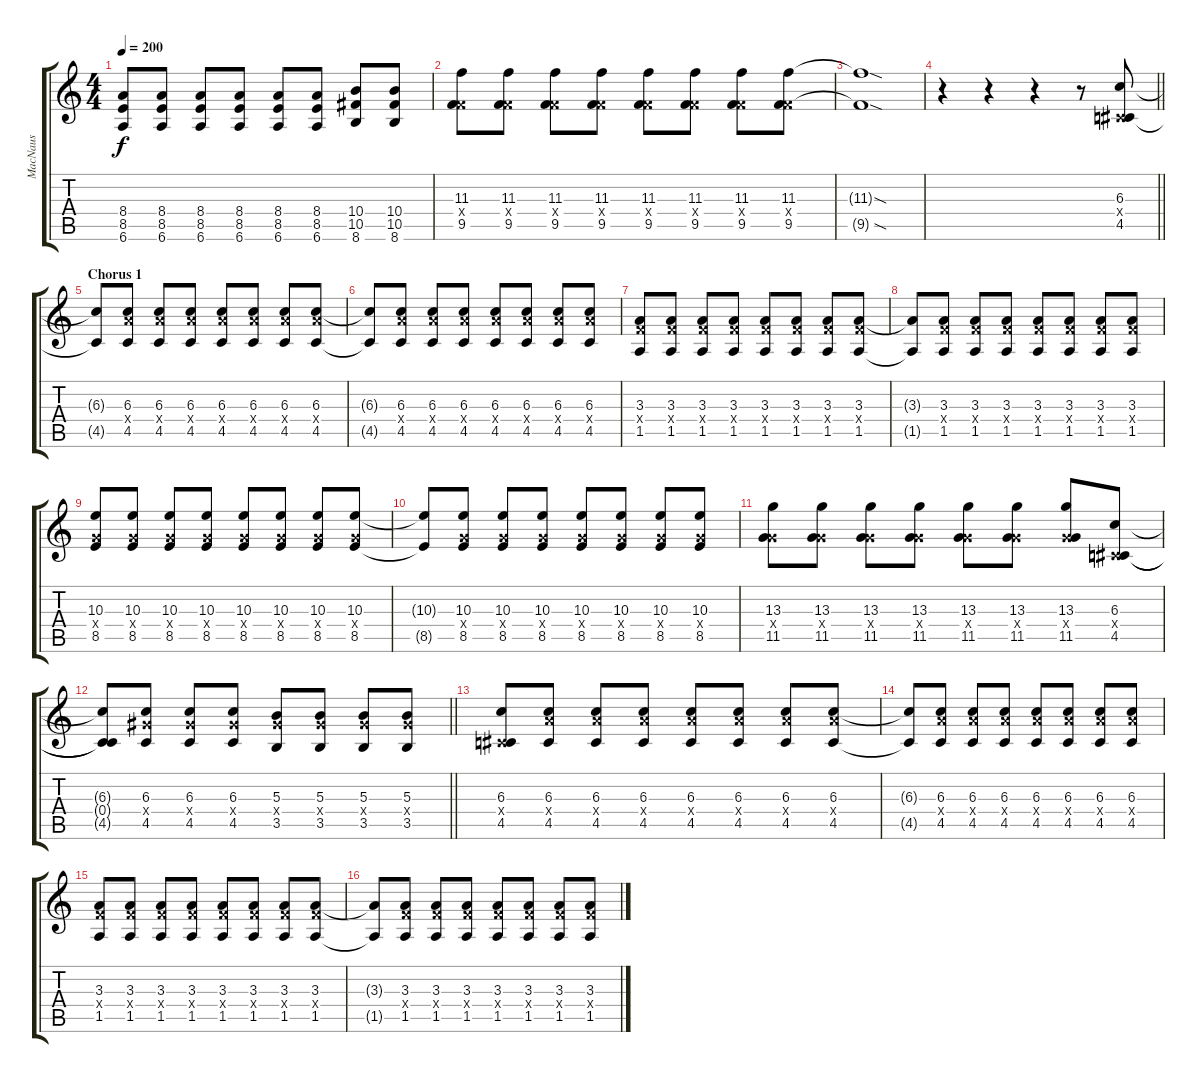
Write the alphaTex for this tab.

\track ("MacNaus" "MacNaus") {instrument distortionguitar}
\staff {score tabs}
\tuning (Eb4 Bb3 Gb3 Db3 Ab2 Eb2) {hide}
\ts (4 4)
\tempo 200
\clef g2
\ks c
(8.4 8.5 6.6).8{dy f} (8.4 8.5 6.6).8 (8.4 8.5 6.6).8 (8.4 8.5 6.6).8 (8.4 8.5 6.6).8 (8.4 8.5 6.6).8 (10.4 10.5 8.6).8 (10.4 10.5 8.6).8 |
(11.3 4.4{x} 9.5).8 (11.3 4.4{x} 9.5).8 (11.3 4.4{x} 9.5).8 (11.3 4.4{x} 9.5).8 (11.3 4.4{x} 9.5).8 (11.3 4.4{x} 9.5).8 (11.3 4.4{x} 9.5).8 (11.3 4.4{x} 9.5).8 |
(11.3{sod t} 9.5{sod t}).1 |
\barLineRight lightlight
r.4 r.4 r.4 r.8 (6.3 0.4{x} 4.5).8 |
\section ("" "Chorus 1")
(6.3{t} 4.5{t}).8 (6.3 8.4{x} 4.5).8 (6.3 8.4{x} 4.5).8 (6.3 8.4{x} 4.5).8 (6.3 8.4{x} 4.5).8 (6.3 8.4{x} 4.5).8 (6.3 8.4{x} 4.5).8 (6.3 8.4{x} 4.5).8 |
(6.3{t} 4.5{t}).8 (6.3 8.4{x} 4.5).8 (6.3 8.4{x} 4.5).8 (6.3 8.4{x} 4.5).8 (6.3 8.4{x} 4.5).8 (6.3 8.4{x} 4.5).8 (6.3 8.4{x} 4.5).8 (6.3 8.4{x} 4.5).8 |
(3.3 4.4{x} 1.5).8 (3.3 4.4{x} 1.5).8 (3.3 4.4{x} 1.5).8 (3.3 4.4{x} 1.5).8 (3.3 4.4{x} 1.5).8 (3.3 4.4{x} 1.5).8 (3.3 4.4{x} 1.5).8 (3.3 4.4{x} 1.5).8 |
(3.3{t} 1.5{t}).8 (3.3 4.4{x} 1.5).8 (3.3 4.4{x} 1.5).8 (3.3 4.4{x} 1.5).8 (3.3 4.4{x} 1.5).8 (3.3 4.4{x} 1.5).8 (3.3 4.4{x} 1.5).8 (3.3 4.4{x} 1.5).8 |
(10.3 6.4{x} 8.5).8 (10.3 6.4{x} 8.5).8 (10.3 6.4{x} 8.5).8 (10.3 6.4{x} 8.5).8 (10.3 6.4{x} 8.5).8 (10.3 6.4{x} 8.5).8 (10.3 6.4{x} 8.5).8 (10.3 6.4{x} 8.5).8 |
(10.3{t} 8.5{t}).8 (10.3 6.4{x} 8.5).8 (10.3 6.4{x} 8.5).8 (10.3 6.4{x} 8.5).8 (10.3 6.4{x} 8.5).8 (10.3 6.4{x} 8.5).8 (10.3 6.4{x} 8.5).8 (10.3 6.4{x} 8.5).8 |
(13.3 6.4{x} 11.5).8 (13.3 6.4{x} 11.5).8 (13.3 6.4{x} 11.5).8 (13.3 6.4{x} 11.5).8 (13.3 6.4{x} 11.5).8 (13.3 6.4{x} 11.5).8 (13.3 6.4{x} 11.5).8 (6.3 0.4{x} 4.5).8 |
\barLineRight lightlight
(6.3{t} 0.4{t} 4.5{t}).8 (6.3 7.4{x} 4.5).8 (6.3 7.4{x} 4.5).8 (6.3 7.4{x} 4.5).8 (5.3 7.4{x} 3.5).8 (5.3 7.4{x} 3.5).8 (5.3 7.4{x} 3.5).8 (5.3 7.4{x} 3.5).8 |
(6.3 0.4{x} 4.5).8 (6.3 8.4{x} 4.5).8 (6.3 8.4{x} 4.5).8 (6.3 8.4{x} 4.5).8 (6.3 8.4{x} 4.5).8 (6.3 8.4{x} 4.5).8 (6.3 8.4{x} 4.5).8 (6.3 8.4{x} 4.5).8 |
(6.3{t} 4.5{t}).8 (6.3 8.4{x} 4.5).8 (6.3 8.4{x} 4.5).8 (6.3 8.4{x} 4.5).8 (6.3 8.4{x} 4.5).8 (6.3 8.4{x} 4.5).8 (6.3 8.4{x} 4.5).8 (6.3 8.4{x} 4.5).8 |
(3.3 4.4{x} 1.5).8 (3.3 4.4{x} 1.5).8 (3.3 4.4{x} 1.5).8 (3.3 4.4{x} 1.5).8 (3.3 4.4{x} 1.5).8 (3.3 4.4{x} 1.5).8 (3.3 4.4{x} 1.5).8 (3.3 4.4{x} 1.5).8 |
(3.3{t} 1.5{t}).8 (3.3 4.4{x} 1.5).8 (3.3 4.4{x} 1.5).8 (3.3 4.4{x} 1.5).8 (3.3 4.4{x} 1.5).8 (3.3 4.4{x} 1.5).8 (3.3 4.4{x} 1.5).8 (3.3 4.4{x} 1.5).8
